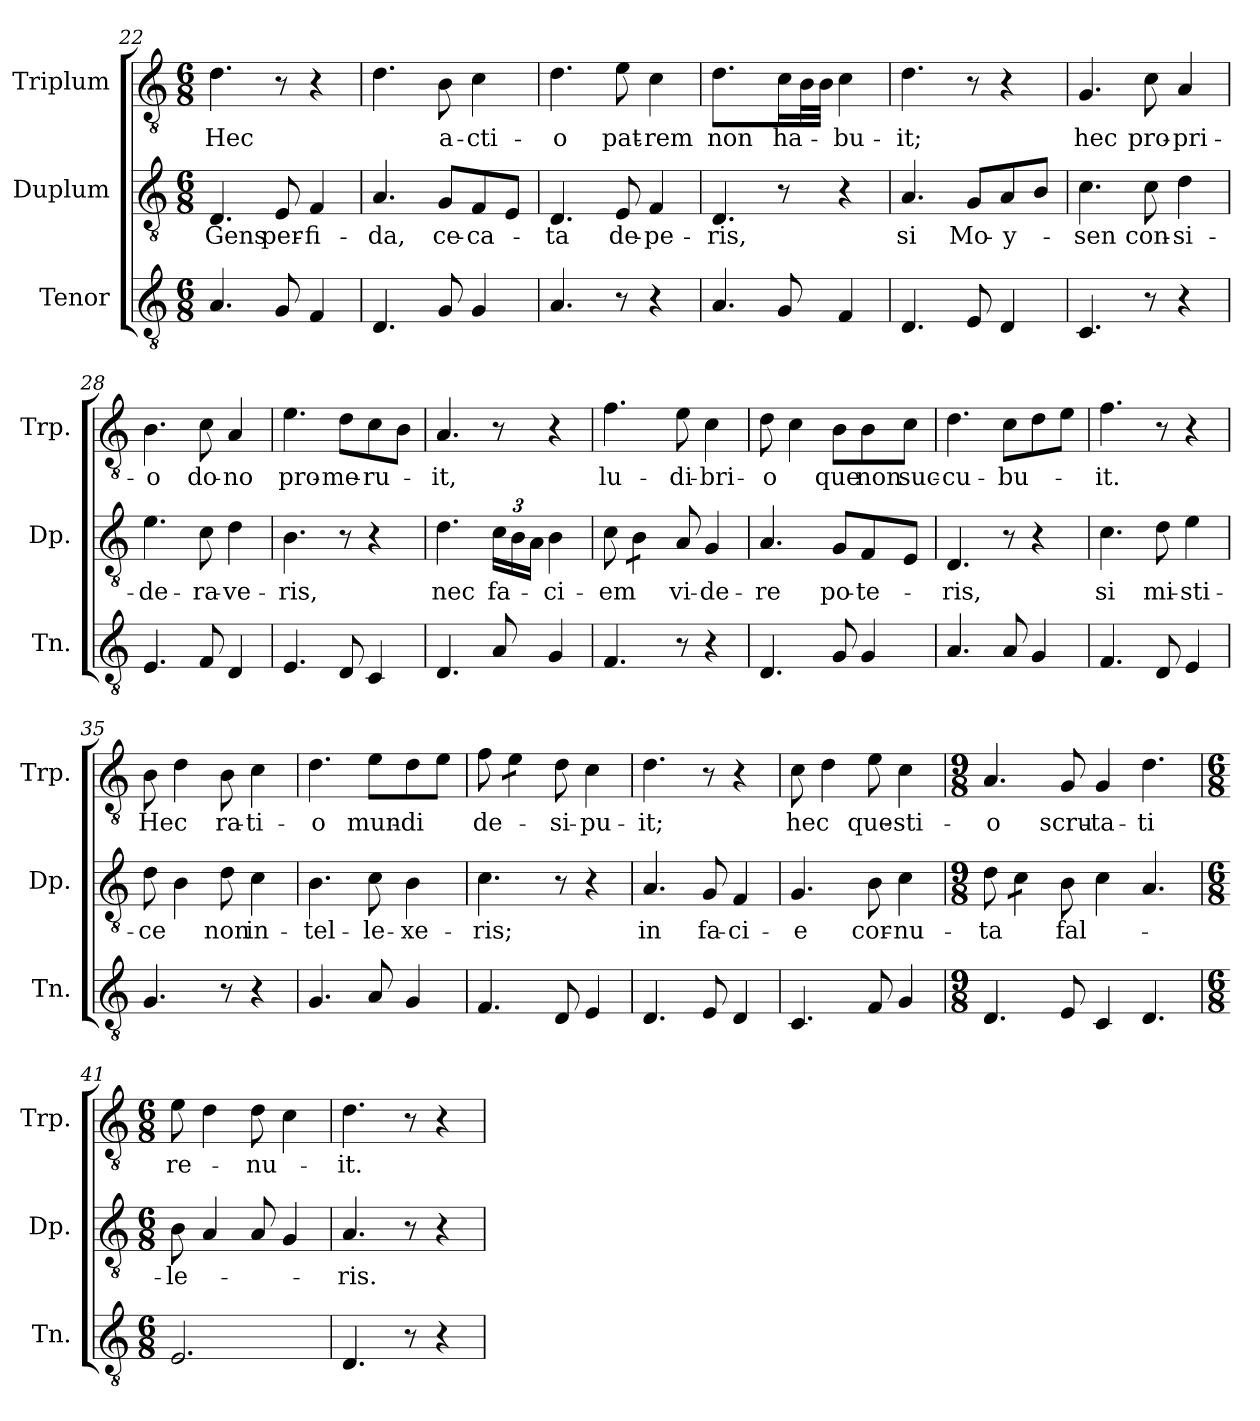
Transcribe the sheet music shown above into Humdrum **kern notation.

**kern	**kern	**text	**kern	**text
*part3	*part2	*part2	*part1	*part1
*staff3	*staff2	*staff2	*staff1	*staff1
*I"Tenor	*I"Duplum	*	*I"Triplum	*
*I'Tn.	*I'Dp.	*	*I'Trp.	*
*clefGv2	*clefGv2	*	*clefGv2	*
*k[]	*k[]	*	*k[]	*
*M6/8	*M6/8	*	*M6/8	*
=22	=22	=22	=22	=22
!	!	!LO:LY:b	!	!LO:LY:b
4.A/	4.D/	Gens	4.d\	Hec
!	!	!LO:LY:b	!	!
8G/	8E/	per-	8r	.
!	!	!LO:LY:b	!	!
4F/	4F/	-fi-	4r	.
!!LO:PB:g=z
=23	=23	=23	=23	=23
!	!	!LO:LY:b	!	!
4.D/	4.A/	-da,	4.d\	.
!	!	!LO:LY:b	!	!LO:LY:b
8G/	8G/L	ce-	8B\	a-
!	!	!LO:LY:b	!	!LO:LY:b
4G/	8F/	-ca-	4c\	-cti-
.	8E/J	.	.	.
=24	=24	=24	=24	=24
!	!	!LO:LY:b	!	!LO:LY:b
4.A/	4.D/	-ta	4.d\	-o
!	!	!LO:LY:b	!	!LO:LY:b
8r	8E/	de-	8e\	pat-
!	!	!LO:LY:b	!	!LO:LY:b
4r	4F/	-pe-	4c\	-rem
=25	=25	=25	=25	=25
!	!	!LO:LY:b	!	!LO:LY:b
4.A/	4.D/	-ris,	4.d\	non
!	!	!	!	!LO:LY:b
8G/	8r	.	16c\LL	ha-
*	*	*	*tremolo	*
.	.	.	32B\	.
.	.	.	32B\JJJ	.
*	*	*	*Xtremolo	*
!	!	!	!	!LO:LY:b
4F/	4r	.	4c\	-bu-
=26	=26	=26	=26	=26
!	!	!LO:LY:b	!	!LO:LY:b
4.D/	4.A/	si	4.d\	-it;
!	!	!LO:LY:b	!	!
8E/	8G/L	Mo-	8r	.
!	!	!LO:LY:b	!	!
4D/	8A/	-y-	4r	.
.	8B/J	.	.	.
=27	=27	=27	=27	=27
!	!	!LO:LY:b	!	!LO:LY:b
4.C/	4.c\	-sen	4.G/	hec
!	!	!LO:LY:b	!	!LO:LY:b
8r	8c\	con-	8c\	pro-
!	!	!LO:LY:b	!	!LO:LY:b
4r	4d\	-si-	4A/	-pri-
=28	=28	=28	=28	=28
!	!	!LO:LY:b	!	!LO:LY:b
4.E/	4.e\	-de-	4.B\	-o
!	!	!LO:LY:b	!	!LO:LY:b
8F/	8c\	-ra-	8c\	do-
!	!	!LO:LY:b	!	!LO:LY:b
4D/	4d\	-ve-	4A/	-no
=29	=29	=29	=29	=29
!	!	!LO:LY:b	!	!LO:LY:b
4.E/	4.B\	-ris,	4.e\	pro-
!	!	!	!	!LO:LY:b
8D/	8r	.	8d\L	-me-
!	!	!	!	!LO:LY:b
4C/	4r	.	8c\	-ru-
.	.	.	8B\J	.
=30	=30	=30	=30	=30
!	!	!LO:LY:b	!	!LO:LY:b
4.D/	4.d\	nec	4.A/	-it,
*	*Xbrackettup	*	*	*
!	!	!LO:LY:b	!	!
8A/	24c\LL	fa-	8r	.
.	24B\	.	.	.
.	24A\JJ	.	.	.
!	!	!LO:LY:b	!	!
4G/	4B\	-ci-	4r	.
!!LO:LB:g=z
=31	=31	=31	=31	=31
!	!	!LO:LY:b	!	!LO:LY:b
4.F/	8c\	-em	4.f\	lu-
*	*tremolo	*	*	*
.	8B\L	.	.	.
.	8B\J	.	.	.
*	*Xtremolo	*	*	*
!	!	!LO:LY:b	!	!LO:LY:b
8r	8A/	vi-	8e\	-di-
!	!	!LO:LY:b	!	!LO:LY:b
4r	4G/	-de-	4c\	-bri-
=32	=32	=32	=32	=32
!	!	!LO:LY:b	!	!LO:LY:b
4.D/	4.A/	-re	8d\	-o
.	.	.	4c\	.
!	!	!LO:LY:b	!	!LO:LY:b
8G/	8G/L	po-	8B\L	que
!	!	!LO:LY:b	!	!LO:LY:b
4G/	8F/	-te-	8B\	non
!	!	!	!	!LO:LY:b
.	8E/J	.	8c\J	suc-
=33	=33	=33	=33	=33
!	!	!LO:LY:b	!	!LO:LY:b
4.A/	4.D/	-ris,	4.d\	-cu-
!	!	!	!	!LO:LY:b
8A/	8r	.	8c\L	-bu-
4G/	4r	.	8d\	.
.	.	.	8e\J	.
=34	=34	=34	=34	=34
!	!	!LO:LY:b	!	!LO:LY:b
4.F/	4.c\	si	4.f\	-it.
!	!	!LO:LY:b	!	!
8D/	8d\	mi-	8r	.
!	!	!LO:LY:b	!	!
4E/	4e\	-sti-	4r	.
=35	=35	=35	=35	=35
!	!	!LO:LY:b	!	!LO:LY:b
4.G/	8d\	-ce	8B\	Hec
.	4B\	.	4d\	.
!	!	!LO:LY:b	!	!LO:LY:b
8r	8d\	non	8B\	ra-
!	!	!LO:LY:b	!	!LO:LY:b
4r	4c\	in-	4c\	-ti-
=36	=36	=36	=36	=36
!	!	!LO:LY:b	!	!LO:LY:b
4.G/	4.B\	-tel-	4.d\	-o
!	!	!LO:LY:b	!	!LO:LY:b
8A/	8c\	-le-	8e\L	mun-
!	!	!LO:LY:b	!	!LO:LY:b
4G/	4B\	-xe-	8d\	-di
.	.	.	8e\J	.
=37	=37	=37	=37	=37
!	!	!LO:LY:b	!	!LO:LY:b
4.F/	4.c\	-ris;	8f\	de-
*	*	*	*tremolo	*
.	.	.	8e\L	.
.	.	.	8e\J	.
*	*	*	*Xtremolo	*
!	!	!	!	!LO:LY:b
8D/	8r	.	8d\	-si-
!	!	!	!	!LO:LY:b
4E/	4r	.	4c\	-pu-
=38	=38	=38	=38	=38
!	!	!LO:LY:b	!	!LO:LY:b
4.D/	4.A/	in	4.d\	-it;
!	!	!LO:LY:b	!	!
8E/	8G/	fa-	8r	.
!	!	!LO:LY:b	!	!
4D/	4F/	-ci-	4r	.
!!LO:LB:g=z
=39	=39	=39	=39	=39
!	!	!LO:LY:b	!	!LO:LY:b
4.C/	4.G/	-e	8c\	hec
.	.	.	4d\	.
!	!	!LO:LY:b	!	!LO:LY:b
8F/	8B\	cor-	8e\	que-
!	!	!LO:LY:b	!	!LO:LY:b
4G/	4c\	-nu-	4c\	-sti-
=40	=40	=40	=40	=40
*M9/8	*M9/8	*	*M9/8	*
!	!	!LO:LY:b	!	!LO:LY:b
4.D/	8d\	-ta	4.A/	-o
*	*tremolo	*	*	*
.	8c\L	.	.	.
.	8c\J	.	.	.
*	*Xtremolo	*	*	*
!	!	!LO:LY:b	!	!LO:LY:b
8E/	8B\	fal-	8G/	scru-
!	!	!	!	!LO:LY:b
4C/	4c\	.	4G/	-ta-
!	!	!	!	!LO:LY:b
4.D/	4.A/	.	4.d\	-ti
=41	=41	=41	=41	=41
*M6/8	*M6/8	*	*M6/8	*
!	!	!LO:LY:b	!	!LO:LY:b
2.E/	8B\	-le-	8e\	re-
.	4A/	.	4d\	.
!	!	!	!	!LO:LY:b
.	8A/	.	8d\	-nu-
.	4G/	.	4c\	.
=42	=42	=42	=42	=42
!	!	!LO:LY:b	!	!LO:LY:b
4.D/	4.A/	-ris.	4.d\	-it.
8r	8r	.	8r	.
4r	4r	.	4r	.
=	=	=	=	=
*-	*-	*-	*-	*-
